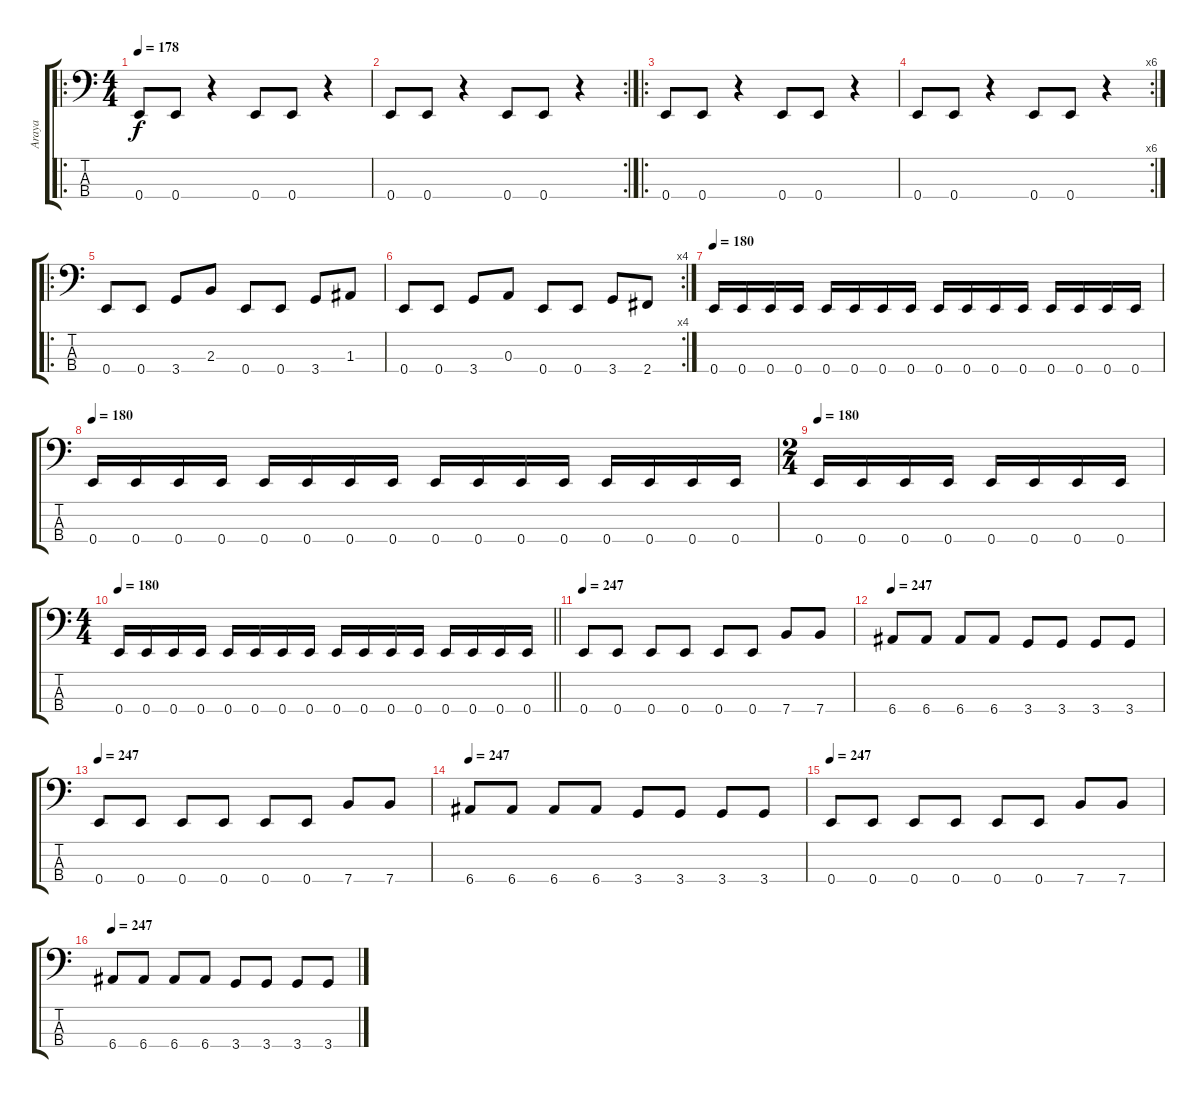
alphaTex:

\track ("Araya" "Araya") {instrument electricbasspick}
\staff {score tabs}
\tuning (G2 D2 A1 E1) {hide}
\ro
\ts (4 4)
\tempo 178
\clef f4
\ks c
0.4.8{dy f} 0.4.8 r.4 0.4.8 0.4.8 r.4 |
\rc 2
0.4.8 0.4.8 r.4 0.4.8 0.4.8 r.4 |
\ro
0.4.8 0.4.8 r.4 0.4.8 0.4.8 r.4 |
\rc 6
0.4.8 0.4.8 r.4 0.4.8 0.4.8 r.4 |
\ro
0.4.8 0.4.8 3.4.8 2.3.8 0.4.8 0.4.8 3.4.8 1.3.8 |
\rc 4
0.4.8 0.4.8 3.4.8 0.3.8 0.4.8 0.4.8 3.4.8 2.4.8 |
\tempo 180
0.4.16 0.4.16 0.4.16 0.4.16 0.4.16 0.4.16 0.4.16 0.4.16 0.4.16 0.4.16 0.4.16 0.4.16 0.4.16 0.4.16 0.4.16 0.4.16 |
\tempo 180
0.4.16 0.4.16 0.4.16 0.4.16 0.4.16 0.4.16 0.4.16 0.4.16 0.4.16 0.4.16 0.4.16 0.4.16 0.4.16 0.4.16 0.4.16 0.4.16 |
\ts (2 4)
\tempo 180
0.4.16 0.4.16 0.4.16 0.4.16 0.4.16 0.4.16 0.4.16 0.4.16 |
\ts (4 4)
\tempo 180
\barLineRight lightlight
0.4.16 0.4.16 0.4.16 0.4.16 0.4.16 0.4.16 0.4.16 0.4.16 0.4.16 0.4.16 0.4.16 0.4.16 0.4.16 0.4.16 0.4.16 0.4.16 |
\tempo 247
0.4.8 0.4.8 0.4.8 0.4.8 0.4.8 0.4.8 7.4.8 7.4.8 |
\tempo 247
6.4.8 6.4.8 6.4.8 6.4.8 3.4.8 3.4.8 3.4.8 3.4.8 |
\tempo 247
0.4.8 0.4.8 0.4.8 0.4.8 0.4.8 0.4.8 7.4.8 7.4.8 |
\tempo 247
6.4.8 6.4.8 6.4.8 6.4.8 3.4.8 3.4.8 3.4.8 3.4.8 |
\tempo 247
0.4.8 0.4.8 0.4.8 0.4.8 0.4.8 0.4.8 7.4.8 7.4.8 |
\tempo 247
6.4.8 6.4.8 6.4.8 6.4.8 3.4.8 3.4.8 3.4.8 3.4.8
